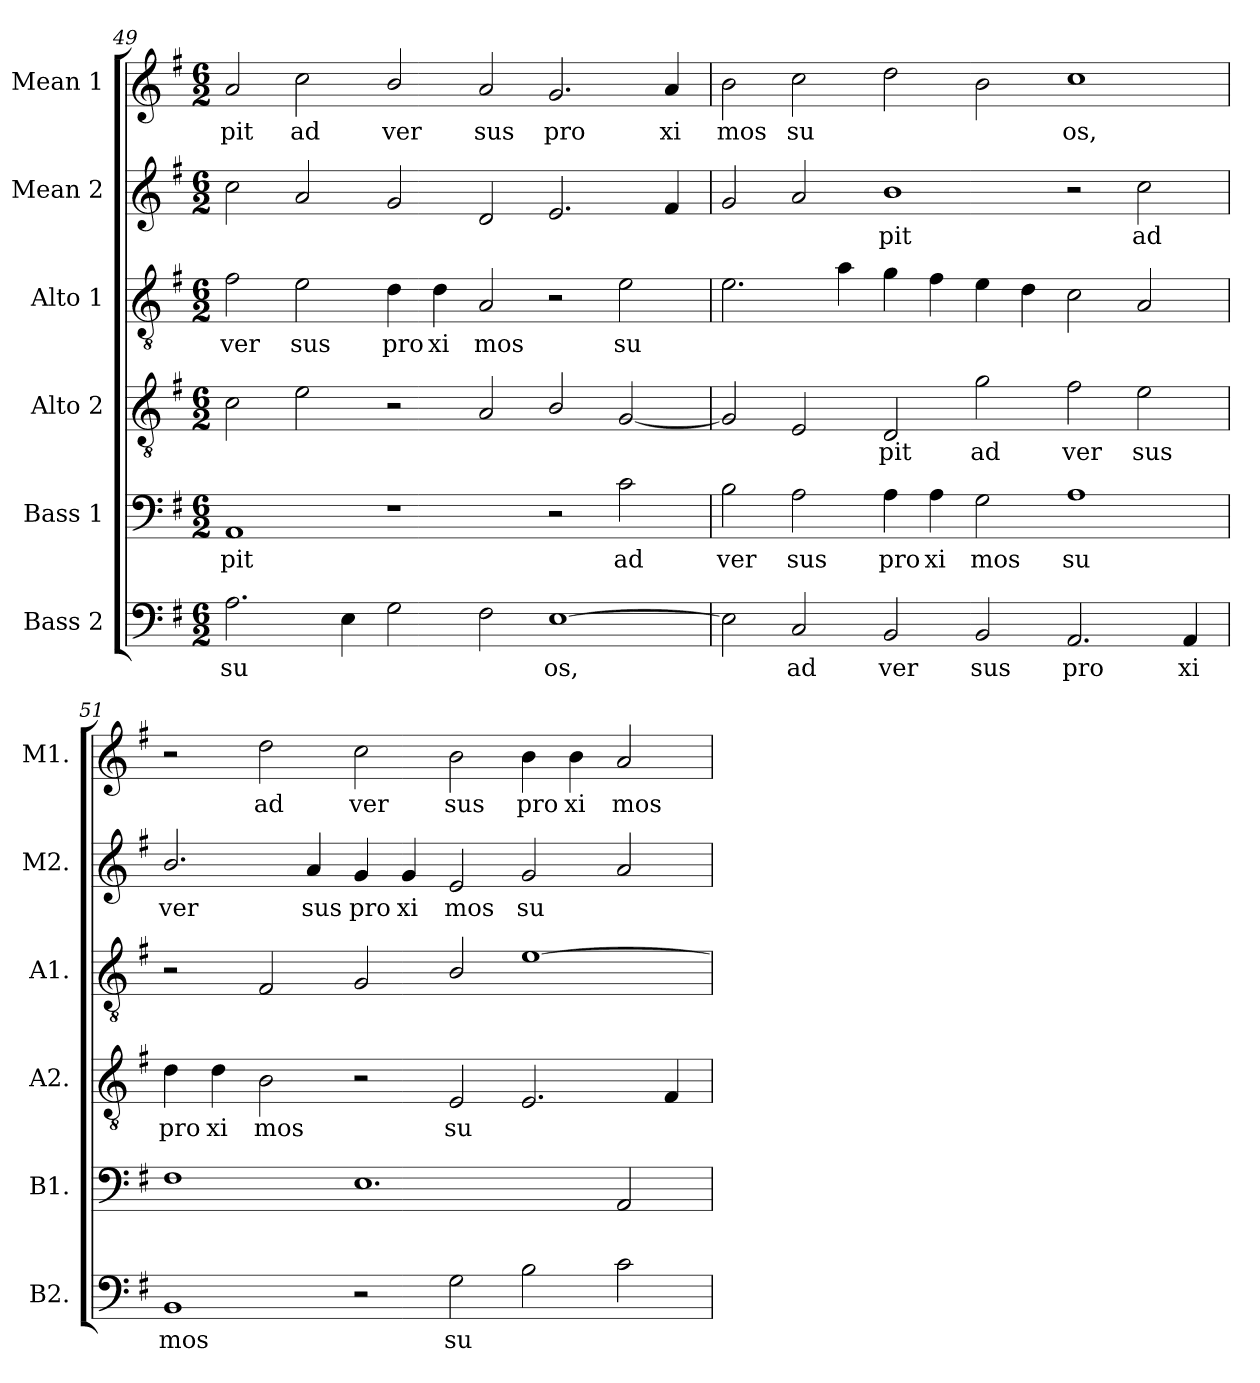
**kern	**text	**kern	**text	**kern	**text	**kern	**text	**kern	**text	**kern	**text
*part6	*part6	*part5	*part5	*part4	*part4	*part3	*part3	*part2	*part2	*part1	*part1
*staff6	*staff6	*staff5	*staff5	*staff4	*staff4	*staff3	*staff3	*staff2	*staff2	*staff1	*staff1
*I"Bass 2	*	*I"Bass 1	*	*I"Alto 2	*	*I"Alto 1	*	*I"Mean 2	*	*I"Mean 1	*
*I'B2.	*	*I'B1.	*	*I'A2.	*	*I'A1.	*	*I'M2.	*	*I'M1.	*
*clefF4	*	*clefF4	*	*clefGv2	*	*clefGv2	*	*clefG2	*	*clefG2	*
*	*	*	*	*ITrd7c12	*	*ITrd7c12	*	*	*	*	*
*k[f#]	*	*k[f#]	*	*k[f#]	*	*k[f#]	*	*k[f#]	*	*k[f#]	*
*G:	*	*G:	*	*G:	*	*G:	*	*G:	*	*G:	*
*M6/2	*	*M6/2	*	*M6/2	*	*M6/2	*	*M6/2	*	*M6/2	*
=49	=49	=49	=49	=49	=49	=49	=49	=49	=49	=49	=49
!	!LO:LY:b:color=#000000	!	!	!	!	!	!	!	!	!	!
!	!	!	!LO:LY:b:color=#000000	!	!	!	!	!	!	!	!
!	!	!	!	!	!	!	!LO:LY:b:color=#000000	!	!	!	!
!	!	!	!	!	!	!	!	!	!	!	!LO:LY:b:color=#000000
2.Ai\	su	1AAi	pit	2Ci\	.	2F#i\	ver	2cci\	.	2ai/	pit
!	!	!	!	!	!	!	!LO:LY:b:color=#000000	!	!	!	!
!	!	!	!	!	!	!	!	!	!	!	!LO:LY:b:color=#000000
.	.	.	.	2Ei\	.	2Ei\	sus	2ai/	.	2cci\	ad
4Ei\	.	.	.	.	.	.	.	.	.	.	.
!	!	!	!	!	!	!	!LO:LY:b:color=#000000	!	!	!	!
!	!	!	!	!	!	!	!	!	!	!	!LO:LY:b:color=#000000
2Gi\	.	1r	.	2r	.	4Di\	pro	2gi/	.	2bi/	ver
!	!	!	!	!	!	!	!LO:LY:b:color=#000000	!	!	!	!
.	.	.	.	.	.	4Di\	xi	.	.	.	.
!	!	!	!	!	!	!	!LO:LY:b:color=#000000	!	!	!	!
!	!	!	!	!	!	!	!	!	!	!	!LO:LY:b:color=#000000
2F#i\	.	.	.	2AAi/	.	2AAi/	mos	2di/	.	2ai/	sus
!	!LO:LY:b:color=#000000	!	!	!	!	!	!	!	!	!	!
!	!	!	!	!	!	!	!	!	!	!	!LO:LY:b:color=#000000
[>1Ei	os,	2r	.	2BBi/	.	2r	.	2.ei/	.	2.gi/	pro
!	!	!	!LO:LY:b:color=#000000	!	!	!	!	!	!	!	!
!	!	!	!	!	!	!	!LO:LY:b:color=#000000	!	!	!	!
.	.	2ci\	ad	[<2GGi/	.	2Ei\	su	.	.	.	.
!	!	!	!	!	!	!	!	!	!	!	!LO:LY:b:color=#000000
.	.	.	.	.	.	.	.	4f#i/	.	4ai/	xi
=50	=50	=50	=50	=50	=50	=50	=50	=50	=50	=50	=50
!	!	!	!LO:LY:b:color=#000000	!	!	!	!	!	!	!	!
!	!	!	!	!	!	!	!	!	!	!	!LO:LY:b:color=#000000
2Ei\]	.	2Bi\	ver	2GGi/]	.	2.Ei\	.	2gi/	.	2bi\	mos
!	!LO:LY:b:color=#000000	!	!	!	!	!	!	!	!	!	!
!	!	!	!LO:LY:b:color=#000000	!	!	!	!	!	!	!	!
!	!	!	!	!	!	!	!	!	!	!	!LO:LY:b:color=#000000
2Ci/	ad	2Ai\	sus	2EEi/	.	.	.	2ai/	.	2cci\	su
.	.	.	.	.	.	4Ai\	.	.	.	.	.
!	!LO:LY:b:color=#000000	!	!	!	!	!	!	!	!	!	!
!	!	!	!LO:LY:b:color=#000000	!	!	!	!	!	!	!	!
!	!	!	!	!	!LO:LY:b:color=#000000	!	!	!	!	!	!
!	!	!	!	!	!	!	!	!	!LO:LY:b:color=#000000	!	!
2BBi/	ver	4Ai\	pro	2DDi/	pit	4Gi\	.	1bi	pit	2ddi\	.
!	!	!	!LO:LY:b:color=#000000	!	!	!	!	!	!	!	!
.	.	4Ai\	xi	.	.	4F#i\	.	.	.	.	.
!	!LO:LY:b:color=#000000	!	!	!	!	!	!	!	!	!	!
!	!	!	!LO:LY:b:color=#000000	!	!	!	!	!	!	!	!
!	!	!	!	!	!LO:LY:b:color=#000000	!	!	!	!	!	!
2BBi/	sus	2Gi\	mos	2Gi\	ad	4Ei\	.	.	.	2bi\	.
.	.	.	.	.	.	4Di\	.	.	.	.	.
!	!LO:LY:b:color=#000000	!	!	!	!	!	!	!	!	!	!
!	!	!	!LO:LY:b:color=#000000	!	!	!	!	!	!	!	!
!	!	!	!	!	!LO:LY:b:color=#000000	!	!	!	!	!	!
!	!	!	!	!	!	!	!	!	!	!	!LO:LY:b:color=#000000
2.AAi/	pro	1Ai	su	2F#i\	ver	2Ci\	.	2r	.	1cci	os,
!	!	!	!	!	!LO:LY:b:color=#000000	!	!	!	!	!	!
!	!	!	!	!	!	!	!	!	!LO:LY:b:color=#000000	!	!
.	.	.	.	2Ei\	sus	2AAi/	.	2cci\	ad	.	.
!	!LO:LY:b:color=#000000	!	!	!	!	!	!	!	!	!	!
4AAi/	xi	.	.	.	.	.	.	.	.	.	.
!!LO:LB:g=z
=51	=51	=51	=51	=51	=51	=51	=51	=51	=51	=51	=51
!	!LO:LY:b:color=#000000	!	!	!	!	!	!	!	!	!	!
!	!	!	!	!	!LO:LY:b:color=#000000	!	!	!	!	!	!
!	!	!	!	!	!	!	!	!	!LO:LY:b:color=#000000	!	!
1BBi	mos	1F#i	.	4Di\	pro	2r	.	2.bi/	ver	2r	.
!	!	!	!	!	!LO:LY:b:color=#000000	!	!	!	!	!	!
.	.	.	.	4Di\	xi	.	.	.	.	.	.
!	!	!	!	!	!LO:LY:b:color=#000000	!	!	!	!	!	!
!	!	!	!	!	!	!	!	!	!	!	!LO:LY:b:color=#000000
.	.	.	.	2BBi\	mos	2FF#i/	.	.	.	2ddi\	ad
!	!	!	!	!	!	!	!	!	!LO:LY:b:color=#000000	!	!
.	.	.	.	.	.	.	.	4ai/	sus	.	.
!	!	!	!	!	!	!	!	!	!LO:LY:b:color=#000000	!	!
!	!	!	!	!	!	!	!	!	!	!	!LO:LY:b:color=#000000
2r	.	1.Ei	.	2r	.	2GGi/	.	4gi/	pro	2cci\	ver
!	!	!	!	!	!	!	!	!	!LO:LY:b:color=#000000	!	!
.	.	.	.	.	.	.	.	4gi/	xi	.	.
!	!LO:LY:b:color=#000000	!	!	!	!	!	!	!	!	!	!
!	!	!	!	!	!LO:LY:b:color=#000000	!	!	!	!	!	!
!	!	!	!	!	!	!	!	!	!LO:LY:b:color=#000000	!	!
!	!	!	!	!	!	!	!	!	!	!	!LO:LY:b:color=#000000
2Gi\	su	.	.	2EEi/	su	2BBi/	.	2ei/	mos	2bi\	sus
!	!	!	!	!	!	!	!	!	!LO:LY:b:color=#000000	!	!
!	!	!	!	!	!	!	!	!	!	!	!LO:LY:b:color=#000000
2Bi\	.	.	.	2.EEi/	.	[>1Ei	.	2gi/	su	4bi\	pro
!	!	!	!	!	!	!	!	!	!	!	!LO:LY:b:color=#000000
.	.	.	.	.	.	.	.	.	.	4bi\	xi
!	!	!	!	!	!	!	!	!	!	!	!LO:LY:b:color=#000000
2ci\	.	2AAi/	.	.	.	.	.	2ai/	.	2ai/	mos
.	.	.	.	4FF#i/	.	.	.	.	.	.	.
=	=	=	=	=	=	=	=	=	=	=	=
*-	*-	*-	*-	*-	*-	*-	*-	*-	*-	*-	*-
